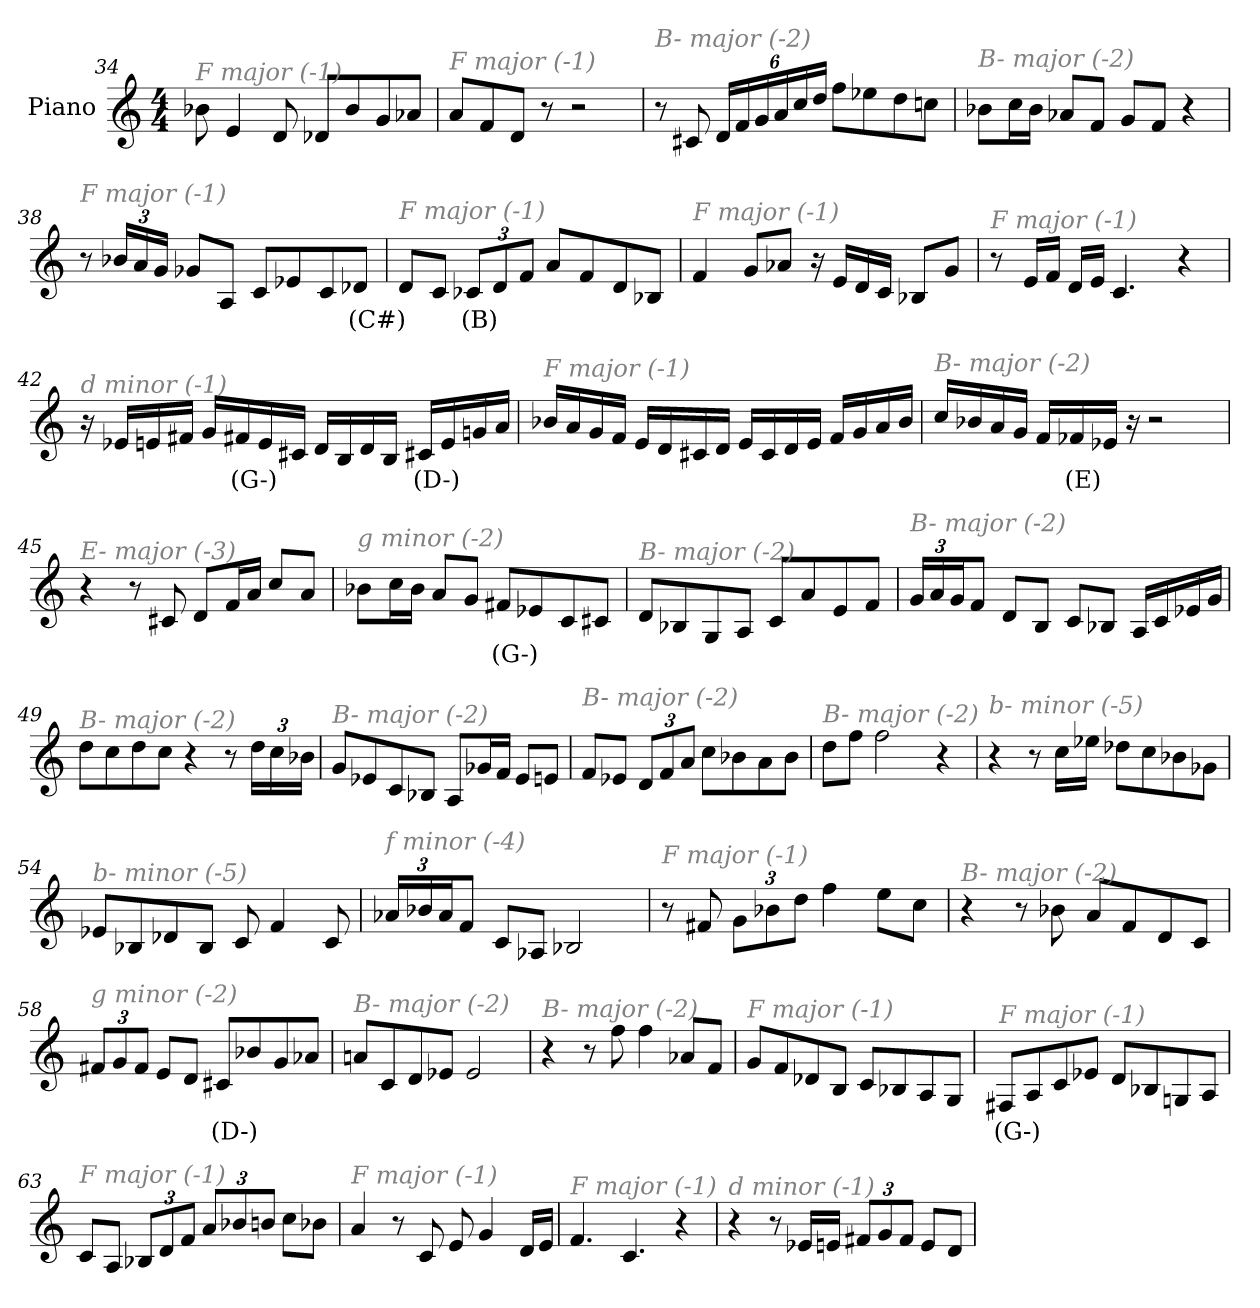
**kern	**text
*part1	*part1
*staff1	*staff1
*I"Piano	*
*I'Pno	*
*clefG2	*
*k[]	*
*M4/4	*
=34	=34
!LO:TX:i:color=#808080:t=F major (-1)	!
8b-X\	.
4e/	.
8d/	.
8d-X/L	.
8b-/	.
8g/	.
8a-X/J	.
=35	=35
!LO:TX:i:color=#808080:t=F major (-1)	!
8a/L	.
8f/	.
8d/J	.
8r	.
2r	.
=36	=36
!LO:TX:i:color=#808080:t=B- major (-2)	!
8r	.
8c#X/	.
*Xbrackettup	*
24d/LL	.
24f/	.
24g/	.
24a/	.
24cc/	.
24dd/JJ	.
8ff\L	.
8ee-X\	.
8dd\	.
8ccn\J	.
!!LO:LB:g=z
=37	=37
!LO:TX:i:color=#808080:t=B- major (-2)	!
8b-X\L	.
16cc\L	.
16b-\JJ	.
8a-X/L	.
8f/J	.
8g/L	.
8f/J	.
4r	.
=38	=38
!LO:TX:i:color=#808080:t=F major (-1)	!
8r	.
24b-X/LL	.
24a/	.
24g/JJ	.
8g-X/L	.
8A/J	.
8c/L	.
8e-X/	.
8c/	.
8d-Xi/J	(C#)
=39	=39
!LO:TX:i:color=#808080:t=F major (-1)	!
8d/L	.
8c/J	.
12c-Xi/L	(B)
12d/	.
12f/J	.
8a/L	.
8f/	.
8d/	.
8B-X/J	.
=40	=40
!LO:TX:i:color=#808080:t=F major (-1)	!
4f/	.
8g/L	.
8a-X/J	.
16r	.
16e/LL	.
16d/	.
16c/JJ	.
8B-X/L	.
8g/J	.
!!LO:PB:g=z
=41	=41
!LO:TX:i:color=#808080:t=F major (-1)	!
8r	.
16e/LL	.
16f/JJ	.
16d/LL	.
16e/JJ	.
4.c/	.
4r	.
=42	=42
!LO:TX:i:color=#808080:t=d minor (-1)	!
16r	.
16e-X/LL	.
16en/	.
16f#X/JJ	.
16g/LL	.
16f#Xi/	(G-)
16e/	.
16c#X/JJ	.
16d/LL	.
16B/	.
16d/	.
16B/JJ	.
16c#Xi/LL	(D-)
16e/	.
16gn/	.
16a/JJ	.
=43	=43
!LO:TX:i:color=#808080:t=F major (-1)	!
16b-X/LL	.
16a/	.
16g/	.
16f/JJ	.
16e/LL	.
16d/	.
16c#X/	.
16d/JJ	.
16e/LL	.
16c#/	.
16d/	.
16e/JJ	.
16f/LL	.
16g/	.
16a/	.
16b-/JJ	.
!!LO:LB:g=z
=44	=44
!LO:TX:i:color=#808080:t=B- major (-2)	!
16cc/LL	.
16b-X/	.
16a/	.
16g/JJ	.
16f/LL	.
16f-Xi/	(E)
16e-X/JJ	.
16r	.
2r	.
=45	=45
!LO:TX:i:color=#808080:t=E- major (-3)	!
4r	.
8r	.
8c#X/	.
8d/L	.
16f/L	.
16a/JJ	.
8cc/L	.
8a/J	.
=46	=46
!LO:TX:i:color=#808080:t=g minor (-2)	!
8b-X\L	.
16cc\L	.
16b-\JJ	.
8a/L	.
8g/J	.
8f#Xi/L	(G-)
8e-X/	.
8c/	.
8c#X/J	.
=47	=47
!LO:TX:i:color=#808080:t=B- major (-2)	!
8d/L	.
8B-X/	.
8G/	.
8A/J	.
8c/L	.
8a/	.
8e/	.
8f/J	.
!!LO:LB:g=z
=48	=48
!LO:TX:i:color=#808080:t=B- major (-2)	!
24g/LL	.
24a/	.
24g/J	.
8f/J	.
8d/L	.
8B/J	.
8c/L	.
8B-X/J	.
16A/LL	.
16c/	.
16e-X/	.
16g/JJ	.
=49	=49
!LO:TX:i:color=#808080:t=B- major (-2)	!
8dd\L	.
8cc\	.
8dd\	.
8cc\J	.
4r	.
8r	.
24dd\LL	.
24cc\	.
24b-X\JJ	.
=50	=50
!LO:TX:i:color=#808080:t=B- major (-2)	!
8g/L	.
8e-X/	.
8c/	.
8B-X/J	.
8A/L	.
16g-X/L	.
16f/JJ	.
8e-/L	.
8en/J	.
!!LO:LB:g=z
=51	=51
!LO:TX:i:color=#808080:t=B- major (-2)	!
8f/L	.
8e-X/J	.
12d/L	.
12f/	.
12a/J	.
8cc\L	.
8b-X\	.
8a\	.
8b-\J	.
=52	=52
!LO:TX:i:color=#808080:t=B- major (-2)	!
8dd\L	.
8ff\J	.
2ff\	.
4r	.
=53	=53
!LO:TX:i:color=#808080:t=b- minor (-5)	!
4r	.
8r	.
16cc\LL	.
16ee-X\JJ	.
8dd-X\L	.
8cc\	.
8b-X\	.
8g-X\J	.
=54	=54
!LO:TX:i:color=#808080:t=b- minor (-5)	!
8e-X/L	.
8B-X/	.
8d-X/	.
8B-/J	.
8c/	.
4f/	.
8c/	.
!!LO:LB:g=z
=55	=55
!LO:TX:i:color=#808080:t=f minor (-4)	!
24a-X/LL	.
24b-X/	.
24a-/J	.
8f/J	.
8c/L	.
8A-X/J	.
2B-X/	.
=56	=56
!LO:TX:i:color=#808080:t=F major (-1)	!
8r	.
8f#X/	.
12g\L	.
12b-X\	.
12dd\J	.
4ff\	.
8ee\L	.
8cc\J	.
=57	=57
!LO:TX:i:color=#808080:t=B- major (-2)	!
4r	.
8r	.
8b-X\	.
8a/L	.
8f/	.
8d/	.
8c/J	.
=58	=58
!LO:TX:i:color=#808080:t=g minor (-2)	!
12f#X/L	.
12g/	.
12f#/J	.
8e/L	.
8d/J	.
8c#Xi/L	(D-)
8b-X/	.
8g/	.
8a-X/J	.
!!LO:LB:g=z
=59	=59
!LO:TX:i:color=#808080:t=B- major (-2)	!
8an/L	.
8c/	.
8d/	.
8e-X/J	.
2e-/	.
=60	=60
!LO:TX:i:color=#808080:t=B- major (-2)	!
4r	.
8r	.
8ff\	.
4ff\	.
8a-X/L	.
8f/J	.
=61	=61
!LO:TX:i:color=#808080:t=F major (-1)	!
8g/L	.
8f/	.
8d-X/	.
8B/J	.
8c/L	.
8B-X/	.
8A/	.
8G/J	.
=62	=62
!LO:TX:i:color=#808080:t=F major (-1)	!
8F#Xi/L	(G-)
8A/	.
8c/	.
8e-X/J	.
8d/L	.
8B-X/	.
8Gn/	.
8A/J	.
!!LO:LB:g=z
=63	=63
!LO:TX:i:color=#808080:t=F major (-1)	!
8c/L	.
8A/J	.
12B-X/L	.
12d/	.
12f/J	.
12a/L	.
12b-X/	.
12bn/J	.
8cc\L	.
8b-X\J	.
=64	=64
!LO:TX:i:color=#808080:t=F major (-1)	!
4a/	.
8r	.
8c/	.
8e/	.
4g/	.
16d/LL	.
16e/JJ	.
=65	=65
!LO:TX:i:color=#808080:t=F major (-1)	!
4.f/	.
4.c/	.
4r	.
=66	=66
!LO:TX:i:color=#808080:t=d minor (-1)	!
4r	.
8r	.
16e-X/LL	.
16en/JJ	.
12f#X/L	.
12g/	.
12f#/J	.
8e/L	.
8d/J	.
=	=
*-	*-
